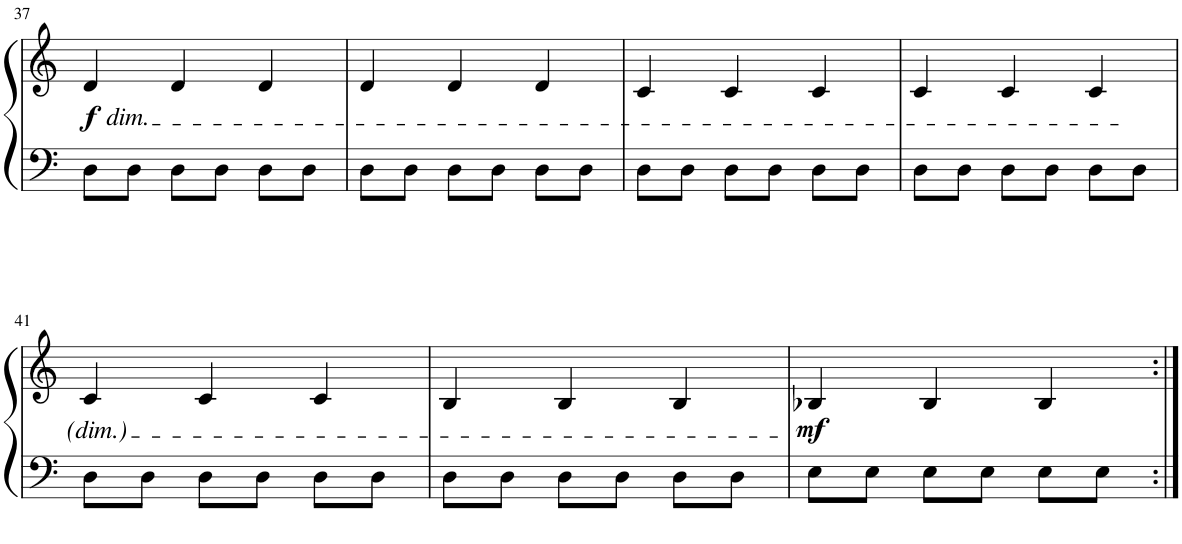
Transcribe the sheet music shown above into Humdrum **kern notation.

**kern	**kern	**dynam
*part1	*part1	*part1
*staff2	*staff1	*staff1/2
*I"Piano	*	*
*I'Pno.	*	*
!!LO:PB:g=z
*clefF4	*clefG2	*
*k[]	*k[]	*
*M3/4	*M3/4	*
=37	=37	=37
!	!LO:TX:b:i:t=dim.	!
!	!	!LO:DY:b
8D\L	4d/	f
8D\J	.	.
8D\L	4d/	.
8D\J	.	.
8D\L	4d/	.
8D\J	.	.
=38	=38	=38
8D\L	4d/	.
8D\J	.	.
8D\L	4d/	.
8D\J	.	.
8D\L	4d/	.
8D\J	.	.
=39	=39	=39
8D\L	4c/	.
8D\J	.	.
8D\L	4c/	.
8D\J	.	.
8D\L	4c/	.
8D\J	.	.
=40	=40	=40
8D\L	4c/	.
8D\J	.	.
8D\L	4c/	.
8D\J	.	.
8D\L	4c/	.
8D\J	.	.
!!LO:LB:g=z
=41	=41	=41
8D\L	4c/	.
8D\J	.	.
8D\L	4c/	.
8D\J	.	.
8D\L	4c/	.
8D\J	.	.
=42	=42	=42
8D\L	4B/	.
8D\J	.	.
8D\L	4B/	.
8D\J	.	.
8D\L	4B/	.
8D\J	.	.
=43	=43	=43
!	!	!LO:DY:b
8E\L	4B-X/	mf
8E\J	.	.
8E\L	4B-/	.
8E\J	.	.
8E\L	4B-/	.
8E\J	.	.
=:|!	=:|!	=:|!
*-	*-	*-
